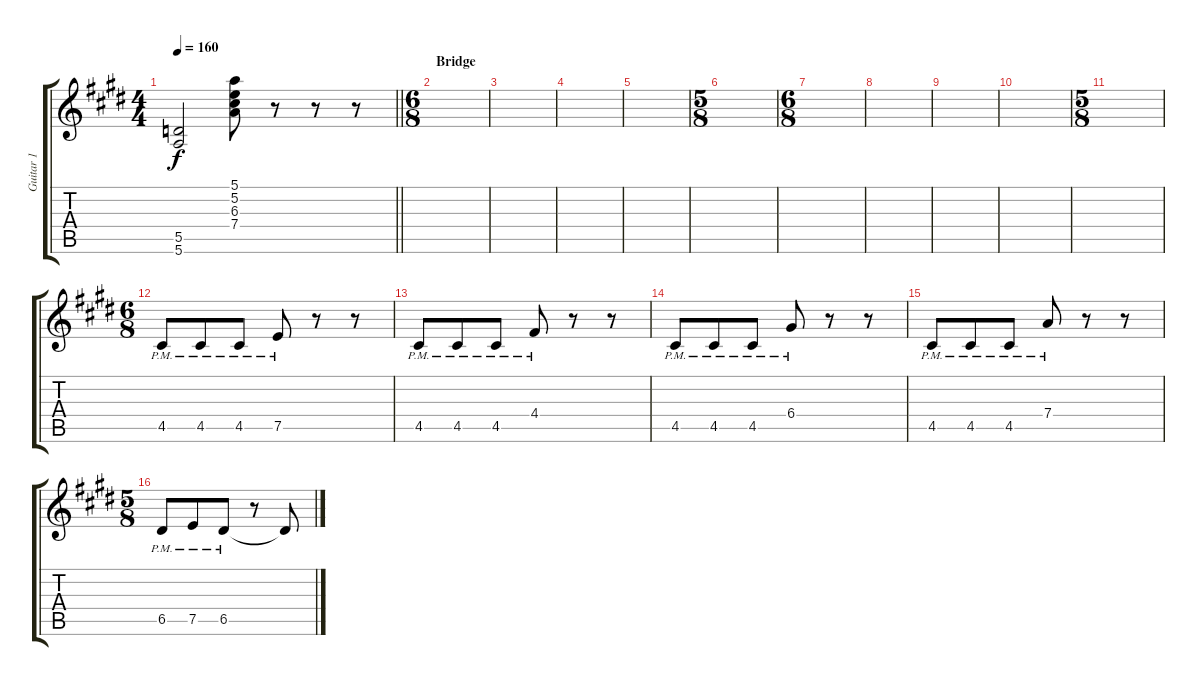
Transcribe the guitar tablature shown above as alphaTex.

\track ("Guitar 1" "Guitar 1") {instrument overdrivenguitar}
\staff {score tabs}
\tuning (E4 B3 G3 D3 A2 E2) {hide}
\ts (4 4)
\tempo 160
\clef g2
\barLineRight lightlight
\ks c#minor
(5.5{t} 5.6{t}).2{dy f} (5.1 5.2 6.3 7.4).8 r.8 r.8 r.8 |
\ts (6 8)
\section ("" "Bridge")
|
|
|
|
\ts (5 8)
|
\ts (6 8)
|
|
|
|
\ts (5 8)
|
\ts (6 8)
4.5{pm}.8{volume 16 instrument overdrivenguitar} 4.5{pm}.8 4.5{pm}.8 7.5{pm}.8 r.8 r.8 |
4.5{pm}.8{volume 16 instrument overdrivenguitar} 4.5{pm}.8 4.5{pm}.8 4.4{pm}.8 r.8 r.8 |
4.5{pm}.8{volume 16 instrument overdrivenguitar} 4.5{pm}.8 4.5{pm}.8 6.4{pm}.8 r.8 r.8 |
4.5{pm}.8{volume 16 instrument overdrivenguitar} 4.5{pm}.8 4.5{pm}.8 7.4{pm}.8 r.8 r.8 |
\ts (5 8)
6.5{pm}.8 7.5{pm}.8 6.5{pm}.8 r.8 6.5{t}.8
